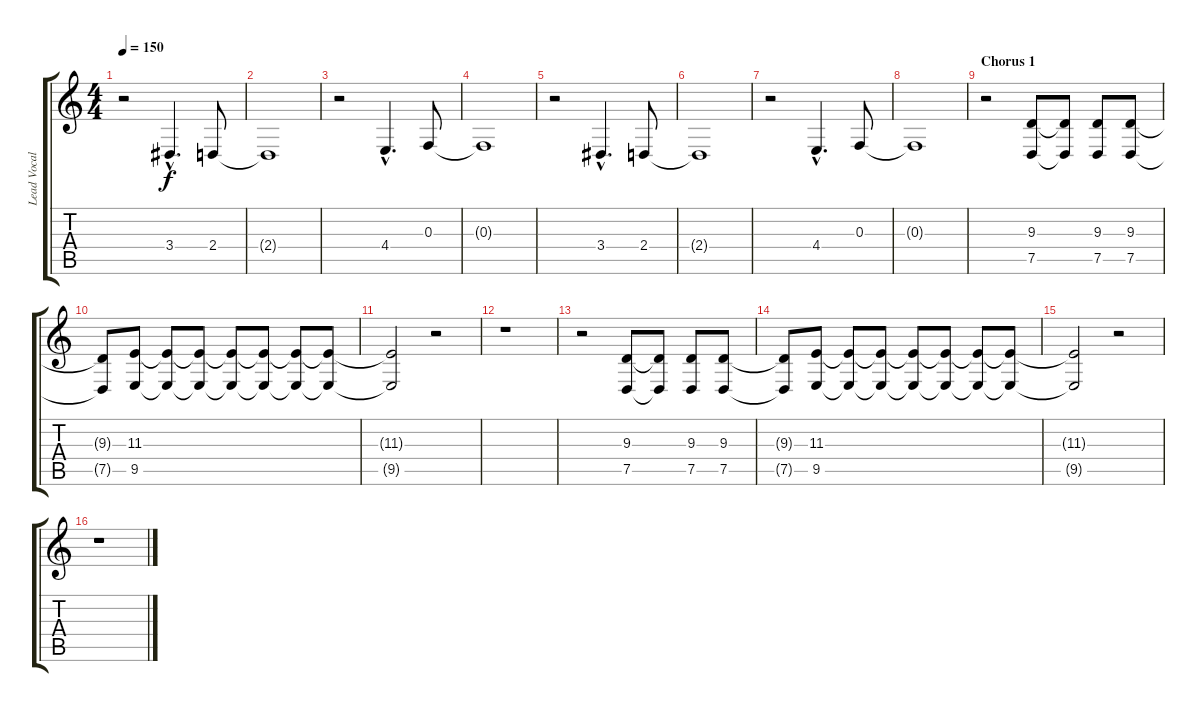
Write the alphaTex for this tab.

\track ("Lead Vocals" "Lead Vocal") {instrument stringensemble1}
\staff {score tabs}
\tuning (D4 A3 F3 C3 G2 C2) {hide}
\ts (4 4)
\tempo 150
\clef g2
\ks c
r.2{dy f} 3.4{hac}.4{d} 2.4.8 |
2.4{t}.1 |
r.2 4.4{hac}.4{d} 0.3.8 |
0.3{t}.1 |
r.2 3.4{hac}.4{d} 2.4.8 |
2.4{t}.1 |
r.2 4.4{hac}.4{d} 0.3.8 |
0.3{t}.1 |
\section ("" "Chorus 1")
r.2{volume 16} (9.3 7.5).8 (9.3{t} 7.5{t}).8 (9.3 7.5).8 (9.3 7.5).8 |
(9.3{t} 7.5{t}).8 (11.3 9.5).8 (11.3{t} 9.5{t}).8 (11.3{t} 9.5{t}).8 (11.3{t} 9.5{t}).8 (11.3{t} 9.5{t}).8 (11.3{t} 9.5{t}).8 (11.3{t} 9.5{t}).8 |
(11.3{t} 9.5{t}).2 r.2 |
r.1 |
r.2 (9.3 7.5).8 (9.3{t} 7.5{t}).8 (9.3 7.5).8 (9.3 7.5).8 |
(9.3{t} 7.5{t}).8 (11.3 9.5).8 (11.3{t} 9.5{t}).8 (11.3{t} 9.5{t}).8 (11.3{t} 9.5{t}).8 (11.3{t} 9.5{t}).8 (11.3{t} 9.5{t}).8 (11.3{t} 9.5{t}).8 |
(11.3{t} 9.5{t}).2 r.2 |
r.1
